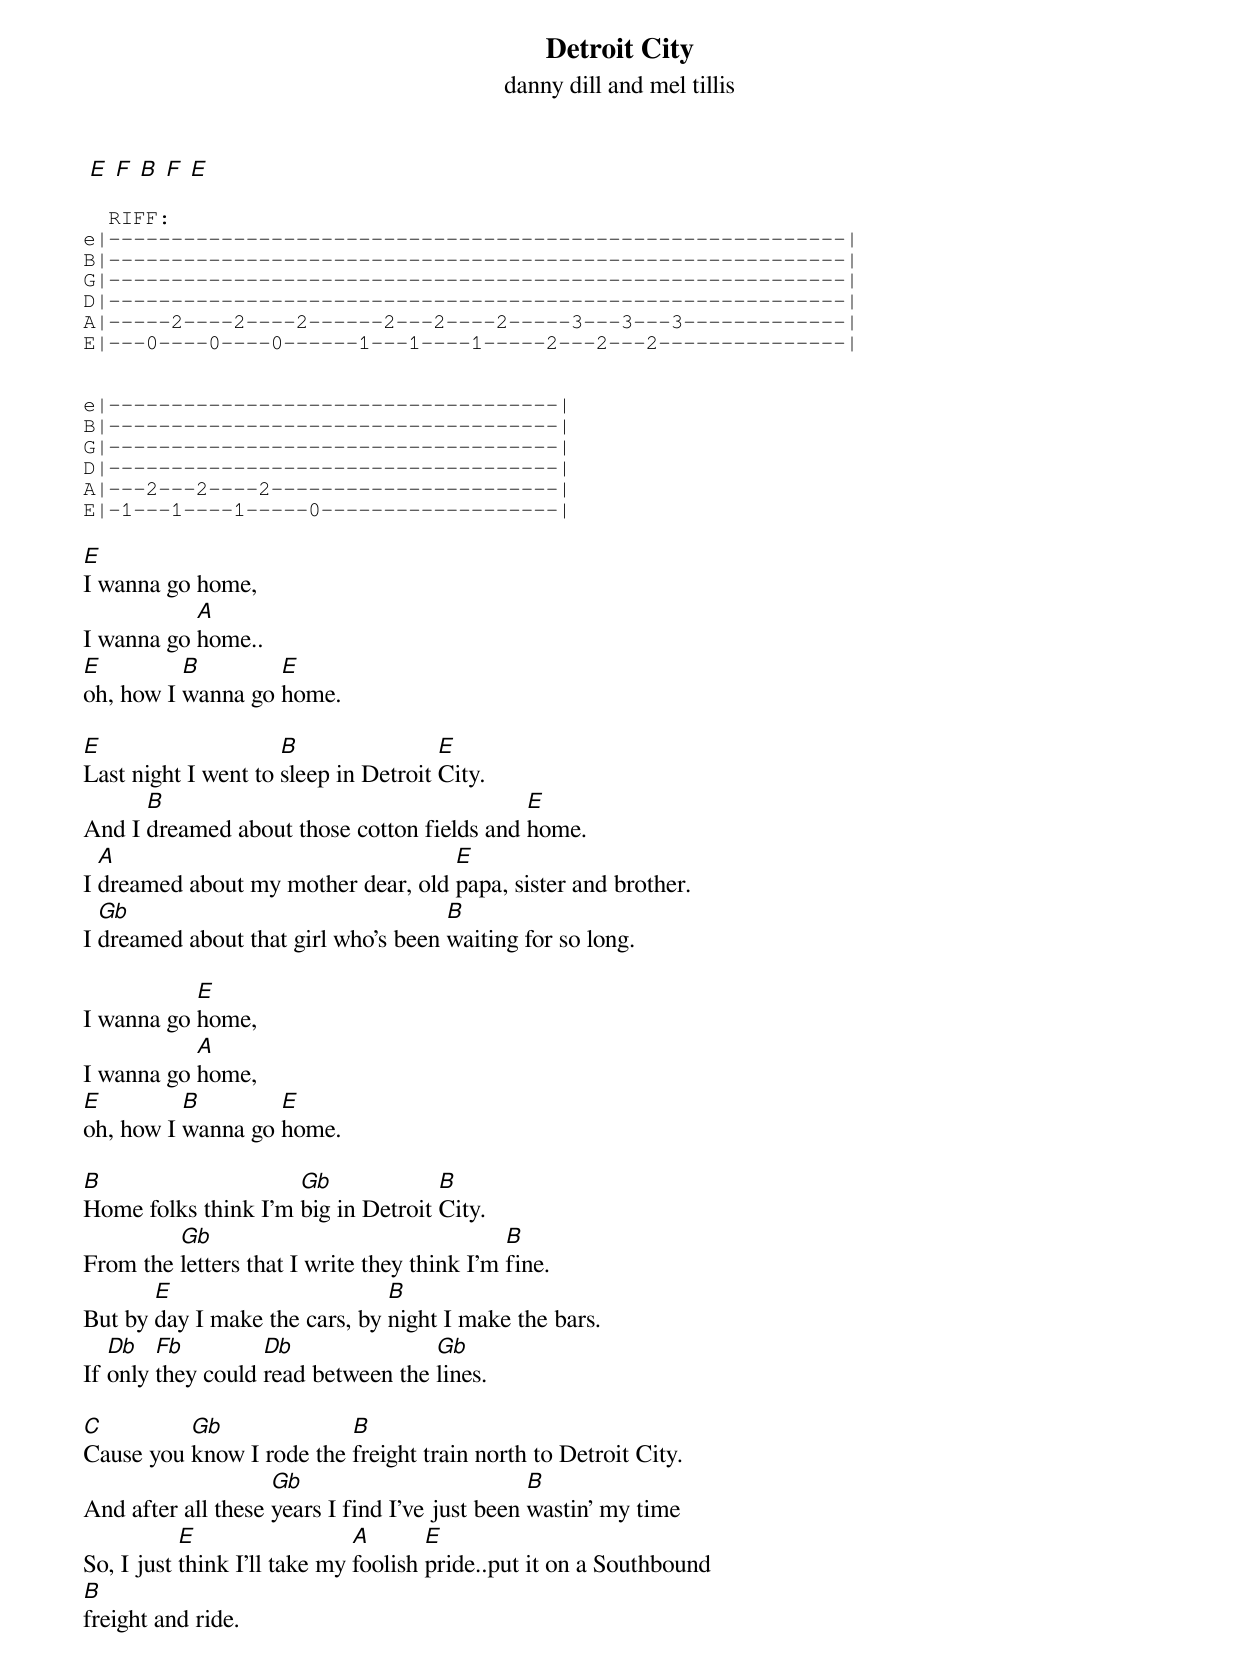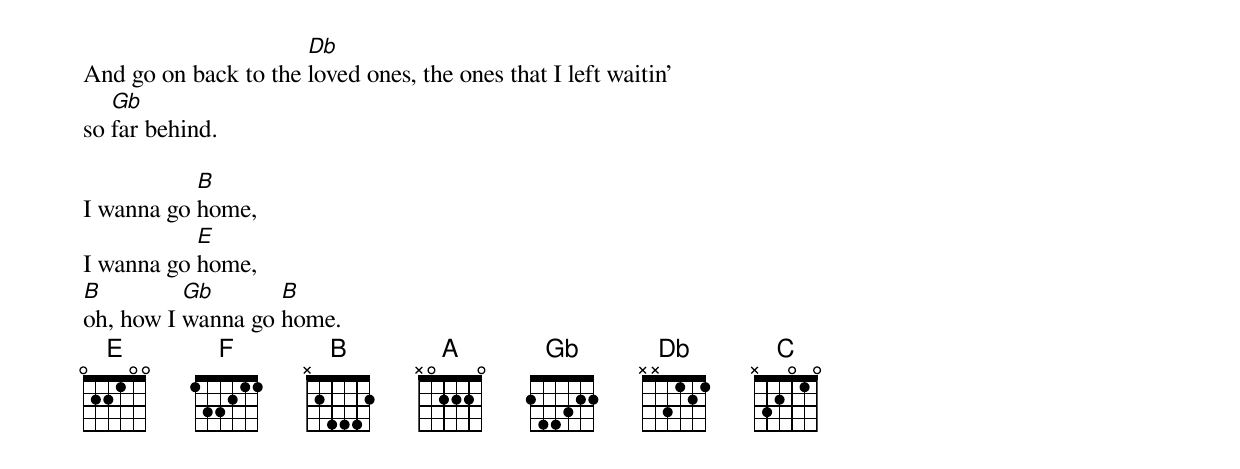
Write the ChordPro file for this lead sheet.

{title: Detroit City}
{subtitle: danny dill and mel tillis}

 [E] [F] [B] [F] [E]

{sot}
  RIFF:
e|-----------------------------------------------------------|
B|-----------------------------------------------------------|
G|-----------------------------------------------------------|
D|-----------------------------------------------------------|
A|-----2----2----2------2---2----2-----3---3---3-------------|
E|---0----0----0------1---1----1-----2---2---2---------------|


e|------------------------------------|
B|------------------------------------|
G|------------------------------------|
D|------------------------------------|
A|---2---2----2-----------------------|
E|-1---1----1-----0-------------------|
{eot}

[E]I wanna go home,
I wanna go [A]home..
[E]oh, how I [B]wanna go [E]home.

[E]Last night I went to [B]sleep in Detroit [E]City.
And I [B]dreamed about those cotton fields and [E]home.
I [A]dreamed about my mother dear, old [E]papa, sister and brother.
I [Gb]dreamed about that girl who's been [B]waiting for so long.

I wanna go [E]home,
I wanna go [A]home,
[E]oh, how I [B]wanna go [E]home.

[B]Home folks think I'm [Gb]big in Detroit [B]City.
From the [Gb]letters that I write they think I'm [B]fine.
But by [E]day I make the cars, by [B]night I make the bars.
If [Db]only [Fb]they could [Db]read between the [Gb]lines.

[C]Cause you [Gb]know I rode the [B]freight train north to Detroit City.
And after all these [Gb]years I find I've just been [B]wastin' my time
So, I just [E]think I'll take my [A]foolish [E]pride..put it on a Southbound
[B]freight and ride.
And go on back to the [Db]loved ones, the ones that I left waitin'
so [Gb]far behind.

I wanna go [B]home,
I wanna go [E]home,
[B]oh, how I [Gb]wanna go [B]home.
